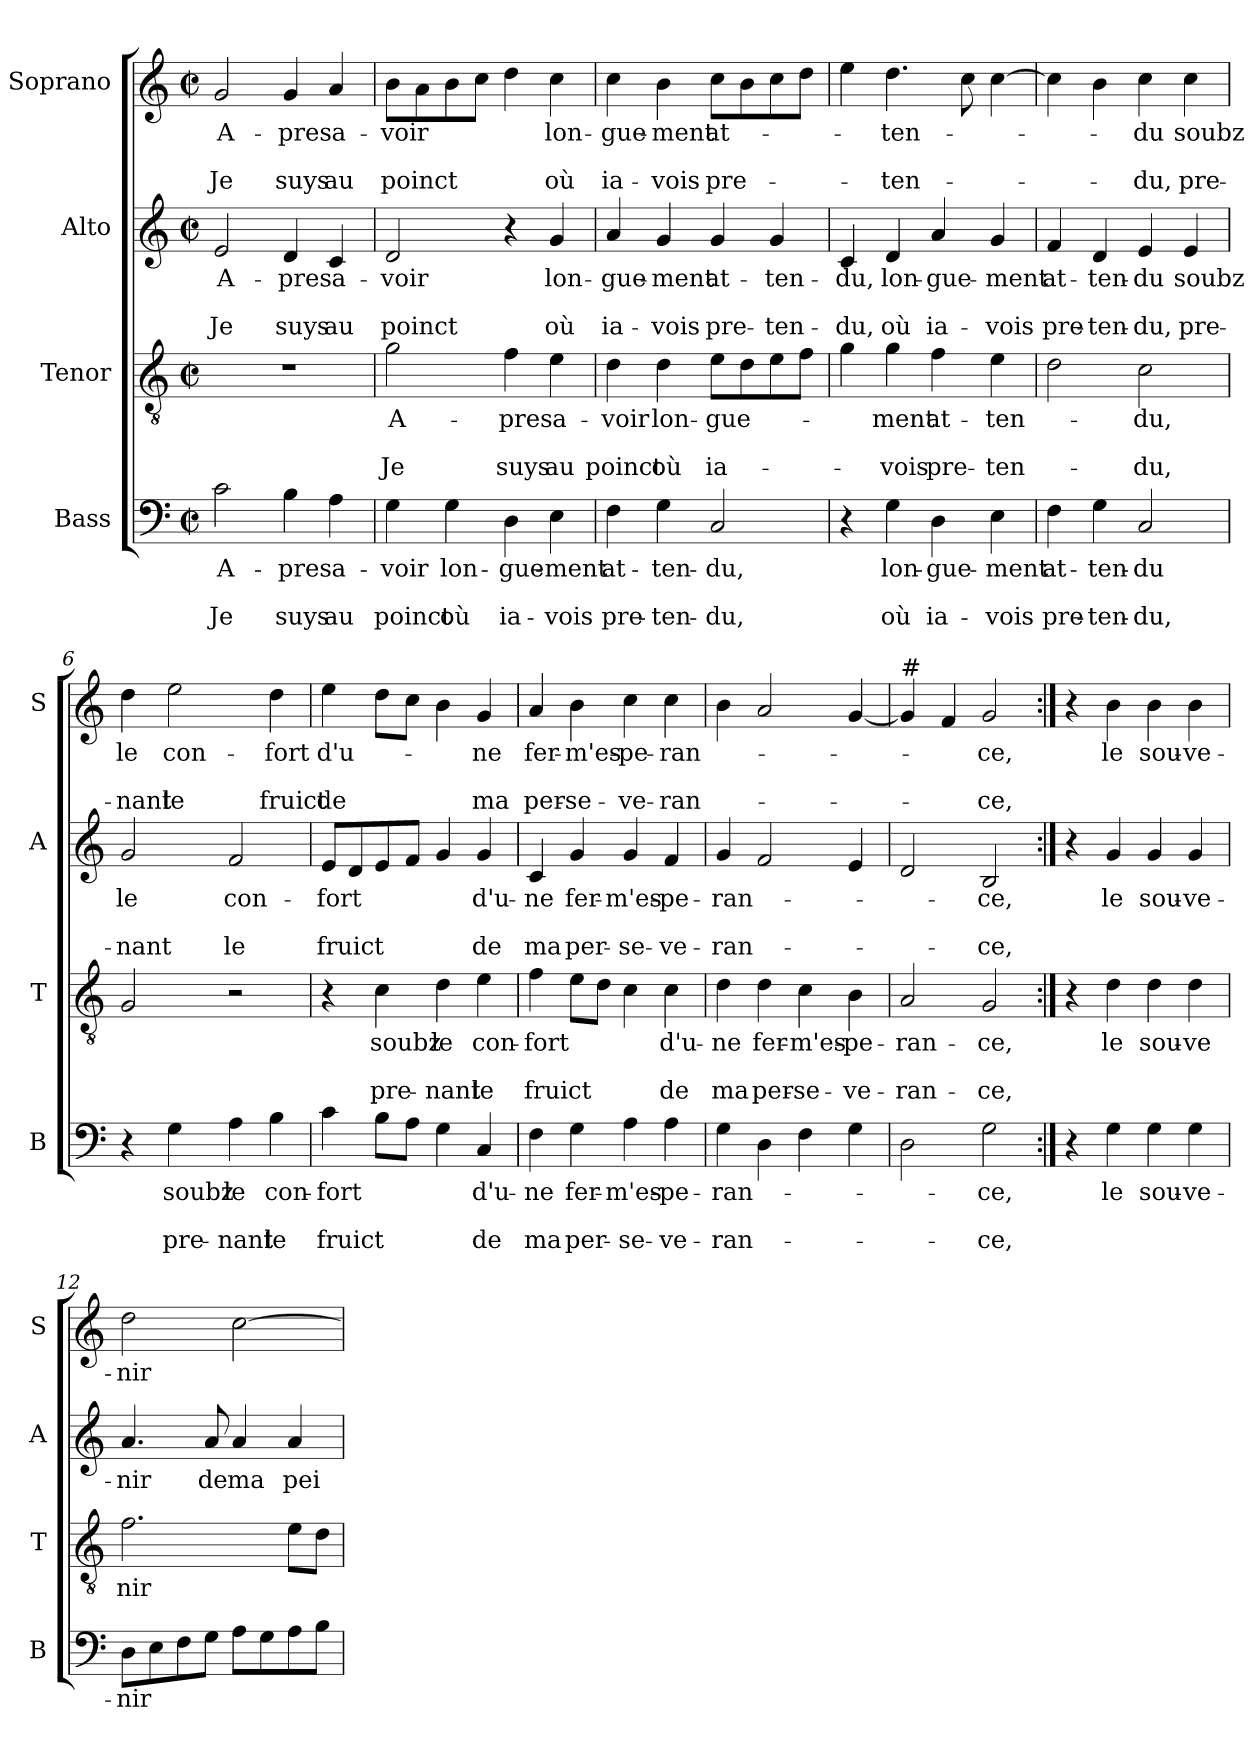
**kern	**text	**text	**text	**kern	**text	**text	**text	**kern	**text	**text	**text	**kern	**text	**text	**text
*part4	*part4	*part4	*part4	*part3	*part3	*part3	*part3	*part2	*part2	*part2	*part2	*part1	*part1	*part1	*part1
*staff4	*staff4	*staff4	*staff4	*staff3	*staff3	*staff3	*staff3	*staff2	*staff2	*staff2	*staff2	*staff1	*staff1	*staff1	*staff1
*I"Bass	*	*	*	*I"Tenor	*	*	*	*I"Alto	*	*	*	*I"Soprano	*	*	*
*I'B	*	*	*	*I'T	*	*	*	*I'A	*	*	*	*I'S	*	*	*
*clefF4	*	*	*	*clefGv2	*	*	*	*clefG2	*	*	*	*clefG2	*	*	*
*k[]	*	*	*	*k[]	*	*	*	*k[]	*	*	*	*k[]	*	*	*
*C:	*	*	*	*C:	*	*	*	*C:	*	*	*	*C:	*	*	*
*M2/2	*	*	*	*M2/2	*	*	*	*M2/2	*	*	*	*M2/2	*	*	*
*met(c|)	*	*	*	*met(c|)	*	*	*	*met(c|)	*	*	*	*met(c|)	*	*	*
=1	=1	=1	=1	=1	=1	=1	=1	=1	=1	=1	=1	=1	=1	=1	=1
!	!LO:LY:b	!	!LO:LY:b	!	!	!	!	!	!LO:LY:b	!	!LO:LY:b	!	!LO:LY:b	!	!LO:LY:b
2c\	A-	.	Je	1r	.	.	.	2e/	A-	.	Je	2g/	A-	.	Je
!	!LO:LY:b	!	!LO:LY:b	!	!	!	!	!	!LO:LY:b	!	!LO:LY:b	!	!LO:LY:b	!	!LO:LY:b
4B\	-pres	.	suys	.	.	.	.	4d/	-pres	.	suys	4g/	-pres	.	suys
!	!LO:LY:b	!	!LO:LY:b	!	!	!	!	!	!LO:LY:b	!	!LO:LY:b	!	!LO:LY:b	!	!LO:LY:b
4A\	a-	.	au	.	.	.	.	4c/	a-	.	au	4a/	a-	.	au
=2	=2	=2	=2	=2	=2	=2	=2	=2	=2	=2	=2	=2	=2	=2	=2
!	!LO:LY:b	!	!LO:LY:b	!	!LO:LY:b	!	!LO:LY:b	!	!LO:LY:b	!	!LO:LY:b	!	!LO:LY:b	!	!LO:LY:b
4G\	-voir	.	poinct	2g\	A-	.	Je	2d/	-voir	.	poinct	8b\L	-voir	.	poinct
.	.	.	.	.	.	.	.	.	.	.	.	8a\	.	.	.
!	!LO:LY:b	!	!LO:LY:b	!	!	!	!	!	!	!	!	!	!	!	!
4G\	lon-	.	où	.	.	.	.	.	.	.	.	8b\	.	.	.
.	.	.	.	.	.	.	.	.	.	.	.	8cc\J	.	.	.
!	!LO:LY:b	!	!LO:LY:b	!	!LO:LY:b	!	!LO:LY:b	!	!	!	!	!	!	!	!
4D\	-gue-	.	ia-	4f\	-pres	.	suys	4r	.	.	.	4dd\	.	.	.
!	!LO:LY:b	!	!LO:LY:b	!	!LO:LY:b	!	!LO:LY:b	!	!LO:LY:b	!	!LO:LY:b	!	!LO:LY:b	!	!LO:LY:b
4E\	-ment	.	-vois	4e\	a-	.	au	4g/	lon-	.	où	4cc\	lon-	.	où
=3	=3	=3	=3	=3	=3	=3	=3	=3	=3	=3	=3	=3	=3	=3	=3
!	!LO:LY:b	!	!LO:LY:b	!	!LO:LY:b	!	!LO:LY:b	!	!LO:LY:b	!	!LO:LY:b	!	!LO:LY:b	!	!LO:LY:b
4F\	at-	.	pre-	4d\	-voir	.	poinct	4a/	-gue-	.	ia-	4cc\	-gue-	.	ia-
!	!LO:LY:b	!	!LO:LY:b	!	!LO:LY:b	!	!LO:LY:b	!	!LO:LY:b	!	!LO:LY:b	!	!LO:LY:b	!	!LO:LY:b
4G\	-ten-	.	-ten-	4d\	lon-	.	où	4g/	-ment	.	-vois	4b\	-ment	.	-vois
!	!LO:LY:b	!	!LO:LY:b	!	!LO:LY:b	!	!LO:LY:b	!	!LO:LY:b	!	!LO:LY:b	!	!LO:LY:b	!	!LO:LY:b
2C/	-du,	.	-du,	8e\L	-gue-	.	ia-	4g/	at-	.	pre-	8cc\L	at-	.	pre-
.	.	.	.	8d\	.	.	.	.	.	.	.	8b\	.	.	.
!	!	!	!	!	!	!	!	!	!LO:LY:b	!	!LO:LY:b	!	!	!	!
.	.	.	.	8e\	.	.	.	4g/	-ten-	.	-ten-	8cc\	.	.	.
.	.	.	.	8f\J	.	.	.	.	.	.	.	8dd\J	.	.	.
=4	=4	=4	=4	=4	=4	=4	=4	=4	=4	=4	=4	=4	=4	=4	=4
!	!	!	!	!	!	!	!	!	!LO:LY:b	!	!LO:LY:b	!	!	!	!
4r	.	.	.	4g\	.	.	.	4c/	-du,	.	-du,	4ee\	.	.	.
!	!LO:LY:b	!	!LO:LY:b	!	!LO:LY:b	!	!LO:LY:b	!	!LO:LY:b	!	!LO:LY:b	!	!LO:LY:b	!	!LO:LY:b
4G\	lon-	.	où	4g\	-ment	.	-vois	4d/	lon-	.	où	4.dd\	-ten-	.	-ten-
!	!LO:LY:b	!	!LO:LY:b	!	!LO:LY:b	!	!LO:LY:b	!	!LO:LY:b	!	!LO:LY:b	!	!	!	!
4D\	-gue-	.	ia-	4f\	at-	.	pre-	4a/	-gue-	.	ia-	.	.	.	.
.	.	.	.	.	.	.	.	.	.	.	.	8cc\	.	.	.
!	!LO:LY:b	!	!LO:LY:b	!	!LO:LY:b	!	!LO:LY:b	!	!LO:LY:b	!	!LO:LY:b	!	!	!	!
4E\	-ment	.	-vois	4e\	-ten-	.	-ten-	4g/	-ment	.	-vois	[4cc\	.	.	.
=5	=5	=5	=5	=5	=5	=5	=5	=5	=5	=5	=5	=5	=5	=5	=5
!	!LO:LY:b	!	!LO:LY:b	!	!	!	!	!	!LO:LY:b	!	!LO:LY:b	!	!	!	!
4F\	at-	.	pre-	2d\	.	.	.	4f/	at-	.	pre-	4cc\]	.	.	.
!	!LO:LY:b	!	!LO:LY:b	!	!	!	!	!	!LO:LY:b	!	!LO:LY:b	!	!	!	!
4G\	-ten-	.	-ten-	.	.	.	.	4d/	-ten-	.	-ten-	4b\	.	.	.
!	!LO:LY:b	!	!LO:LY:b	!	!LO:LY:b	!	!LO:LY:b	!	!LO:LY:b	!	!LO:LY:b	!	!LO:LY:b	!	!LO:LY:b
2C/	-du	.	-du,	2c\	-du,	.	-du,	4e/	-du	.	-du,	4cc\	-du	.	-du,
!	!	!	!	!	!	!	!	!	!LO:LY:b	!	!LO:LY:b	!	!LO:LY:b	!	!LO:LY:b
.	.	.	.	.	.	.	.	4e/	soubz	.	pre-	4cc\	soubz	.	pre-
!!LO:LB:g=z
=6	=6	=6	=6	=6	=6	=6	=6	=6	=6	=6	=6	=6	=6	=6	=6
!	!	!	!	!	!	!	!	!	!LO:LY:b	!	!LO:LY:b	!	!LO:LY:b	!	!LO:LY:b
4r	.	.	.	2G/	.	.	.	2g/	le	.	-nant	4dd\	le	.	-nant
!	!LO:LY:b	!	!LO:LY:b	!	!	!	!	!	!	!	!	!	!LO:LY:b	!	!LO:LY:b
4G\	soubz	.	pre-	.	.	.	.	.	.	.	.	2ee\	con-	.	le
!	!LO:LY:b	!	!LO:LY:b	!	!	!	!	!	!LO:LY:b	!	!LO:LY:b	!	!	!	!
4A\	le	.	-nant	2r	.	.	.	2f/	con-	.	le	.	.	.	.
!	!LO:LY:b	!	!LO:LY:b	!	!	!	!	!	!	!	!	!	!LO:LY:b	!	!LO:LY:b
4B\	con-	.	le	.	.	.	.	.	.	.	.	4dd\	-fort	.	fruict
=7	=7	=7	=7	=7	=7	=7	=7	=7	=7	=7	=7	=7	=7	=7	=7
!	!LO:LY:b	!	!LO:LY:b	!	!	!	!	!	!LO:LY:b	!	!LO:LY:b	!	!LO:LY:b	!	!LO:LY:b
4c\	-fort	.	fruict	4r	.	.	.	8e/L	-fort	.	fruict	4ee\	d'u-	.	de
.	.	.	.	.	.	.	.	8d/	.	.	.	.	.	.	.
!	!	!	!	!	!LO:LY:b	!	!LO:LY:b	!	!	!	!	!	!	!	!
8B\L	.	.	.	4c\	soubz	.	pre-	8e/	.	.	.	8dd\L	.	.	.
8A\J	.	.	.	.	.	.	.	8f/J	.	.	.	8cc\J	.	.	.
!	!	!	!	!	!LO:LY:b	!	!LO:LY:b	!	!	!	!	!	!	!	!
4G\	.	.	.	4d\	le	.	-nant	4g/	.	.	.	4b\	.	.	.
!	!LO:LY:b	!	!LO:LY:b	!	!LO:LY:b	!	!LO:LY:b	!	!LO:LY:b	!	!LO:LY:b	!	!LO:LY:b	!	!LO:LY:b
4C/	d'u-	.	de	4e\	con-	.	le	4g/	d'u-	.	de	4g/	-ne	.	ma
=8	=8	=8	=8	=8	=8	=8	=8	=8	=8	=8	=8	=8	=8	=8	=8
!	!LO:LY:b	!	!LO:LY:b	!	!LO:LY:b	!	!LO:LY:b	!	!LO:LY:b	!	!LO:LY:b	!	!LO:LY:b	!	!LO:LY:b
4F\	-ne	.	ma	4f\	-fort	.	fruict	4c/	-ne	.	ma	4a/	fer-	.	per-
!	!LO:LY:b	!	!LO:LY:b	!	!	!	!	!	!LO:LY:b	!	!LO:LY:b	!	!LO:LY:b	!	!LO:LY:b
4G\	fer-	.	per-	8e\L	.	.	.	4g/	fer-	.	per-	4b\	-m'es-	.	-se-
.	.	.	.	8d\J	.	.	.	.	.	.	.	.	.	.	.
!	!LO:LY:b	!	!LO:LY:b	!	!	!	!	!	!LO:LY:b	!	!LO:LY:b	!	!LO:LY:b	!	!LO:LY:b
4A\	-m'es-	.	-se-	4c\	.	.	.	4g/	-m'es-	.	-se-	4cc\	-pe-	.	-ve-
!	!LO:LY:b	!	!LO:LY:b	!	!LO:LY:b	!	!LO:LY:b	!	!LO:LY:b	!	!LO:LY:b	!	!LO:LY:b	!	!LO:LY:b
4A\	-pe-	.	-ve-	4c\	d'u-	.	de	4f/	-pe-	.	-ve-	4cc\	-ran-	.	-ran-
=9	=9	=9	=9	=9	=9	=9	=9	=9	=9	=9	=9	=9	=9	=9	=9
!	!LO:LY:b	!	!LO:LY:b	!	!LO:LY:b	!	!LO:LY:b	!	!LO:LY:b	!	!LO:LY:b	!	!	!	!
4G\	-ran-	.	-ran-	4d\	-ne	.	ma	4g/	-ran-	.	-ran-	4b\	.	.	.
!	!	!	!	!	!LO:LY:b	!	!LO:LY:b	!	!	!	!	!	!	!	!
4D\	.	.	.	4d\	fer-	.	per-	2f/	.	.	.	2a/	.	.	.
!	!	!	!	!	!LO:LY:b	!	!LO:LY:b	!	!	!	!	!	!	!	!
4F\	.	.	.	4c\	-m'es-	.	-se-	.	.	.	.	.	.	.	.
!	!	!	!	!	!LO:LY:b	!	!LO:LY:b	!	!	!	!	!	!	!	!
4G\	.	.	.	4B\	-pe-	.	-ve-	4e/	.	.	.	[4g/	.	.	.
=10	=10	=10	=10	=10	=10	=10	=10	=10	=10	=10	=10	=10	=10	=10	=10
!	!	!	!	!	!	!	!	!	!	!	!	!LO:TX:a:t=#	!	!	!
!	!	!	!	!	!LO:LY:b	!	!LO:LY:b	!	!	!	!	!	!	!	!
2D\	.	.	.	2A/	-ran-	.	-ran-	2d/	.	.	.	4g/]	.	.	.
.	.	.	.	.	.	.	.	.	.	.	.	4f/	.	.	.
!	!LO:LY:b	!	!LO:LY:b	!	!LO:LY:b	!	!LO:LY:b	!	!LO:LY:b	!	!LO:LY:b	!	!LO:LY:b	!	!LO:LY:b
2G\	-ce,	.	-ce,	2G/	-ce,	.	-ce,	2B/	-ce,	.	-ce,	2g/	-ce,	.	-ce,
!!LO:PB:g=z
=11:|!	=11:|!	=11:|!	=11:|!	=11:|!	=11:|!	=11:|!	=11:|!	=11:|!	=11:|!	=11:|!	=11:|!	=11:|!	=11:|!	=11:|!	=11:|!
4r	.	.	.	4r	.	.	.	4r	.	.	.	4r	.	.	.
!	!LO:LY:b	!	!	!	!LO:LY:b	!	!	!	!LO:LY:b	!	!	!	!LO:LY:b	!	!
4G\	le	.	.	4d\	le	.	.	4g/	le	.	.	4b\	le	.	.
!	!LO:LY:b	!	!	!	!LO:LY:b	!	!	!	!LO:LY:b	!	!	!	!LO:LY:b	!	!
4G\	sou-	.	.	4d\	sou-	.	.	4g/	sou-	.	.	4b\	sou-	.	.
!	!LO:LY:b	!	!	!	!LO:LY:b	!	!	!	!LO:LY:b	!	!	!	!LO:LY:b	!	!
4G\	-ve-	.	.	4d\	-ve	.	.	4g/	-ve-	.	.	4b\	-ve-	.	.
=12	=12	=12	=12	=12	=12	=12	=12	=12	=12	=12	=12	=12	=12	=12	=12
!	!LO:LY:b	!	!	!	!LO:LY:b	!	!	!	!LO:LY:b	!	!	!	!LO:LY:b	!	!
8D\L	-nir	.	.	2.f\	nir	.	.	4.a/	-nir	.	.	2dd\	-nir	.	.
8E\	.	.	.	.	.	.	.	.	.	.	.	.	.	.	.
8F\	.	.	.	.	.	.	.	.	.	.	.	.	.	.	.
!	!	!	!	!	!	!	!	!	!LO:LY:b	!	!	!	!	!	!
8G\J	.	.	.	.	.	.	.	8a/	de	.	.	.	.	.	.
!	!	!	!	!	!	!	!	!	!LO:LY:b	!	!	!	!	!	!
8A\L	.	.	.	.	.	.	.	4a/	ma	.	.	[2cc\	.	.	.
8G\	.	.	.	.	.	.	.	.	.	.	.	.	.	.	.
!	!	!	!	!	!	!	!	!	!LO:LY:b	!	!	!	!	!	!
8A\	.	.	.	8e\L	.	.	.	4a/	pei-	.	.	.	.	.	.
8B\J	.	.	.	8d\J	.	.	.	.	.	.	.	.	.	.	.
=	=	=	=	=	=	=	=	=	=	=	=	=	=	=	=
*-	*-	*-	*-	*-	*-	*-	*-	*-	*-	*-	*-	*-	*-	*-	*-
